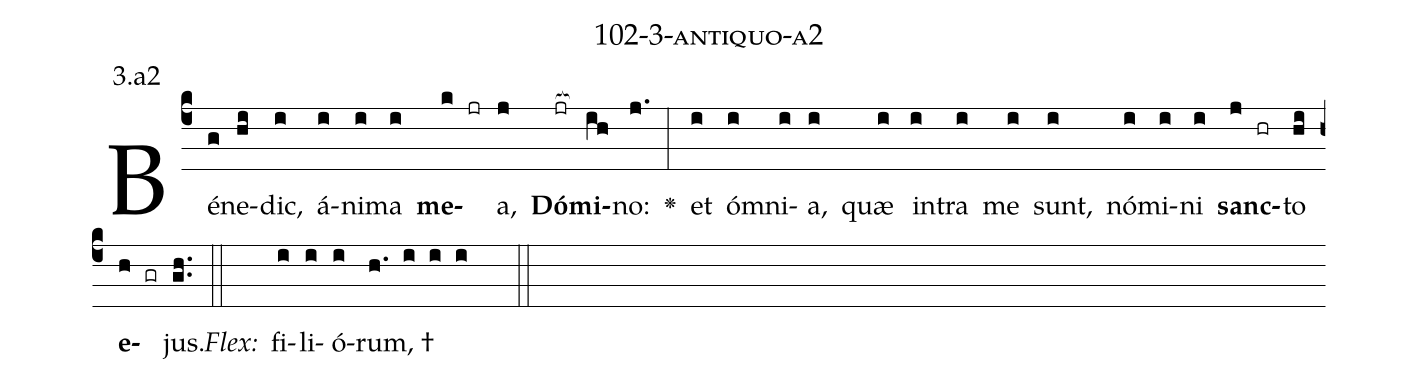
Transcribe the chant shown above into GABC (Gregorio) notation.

name: 102-3-antiquo-a2;
annotation: 3.a2;
%%
(c4)Bé(g)ne(hi)dic,(i) á(i)ni(i)ma(i) <b>me</b>(k jr)a,(j) <b>Dó</b>(jr[ocb:1{])<b>mi</b>(ih[ocb:0}])no:(j.) <v>\greheightstar</v>(:) et(i) óm(i)ni(i)a,(i) quæ(i) in(i)tra(i) me(i) sunt,(i) nó(i)mi(i)ni(i) <b>sanc</b>(j hr)to(hi) <b>e</b>(h gr)jus.(gh..) (::)
<i>Flex:</i>()  fi(i)li(i)ó(i)rum, †(h. i i i  ::)

%E(i) u(i) o(j) u(hi) a(h) e.(gh..) (::)
